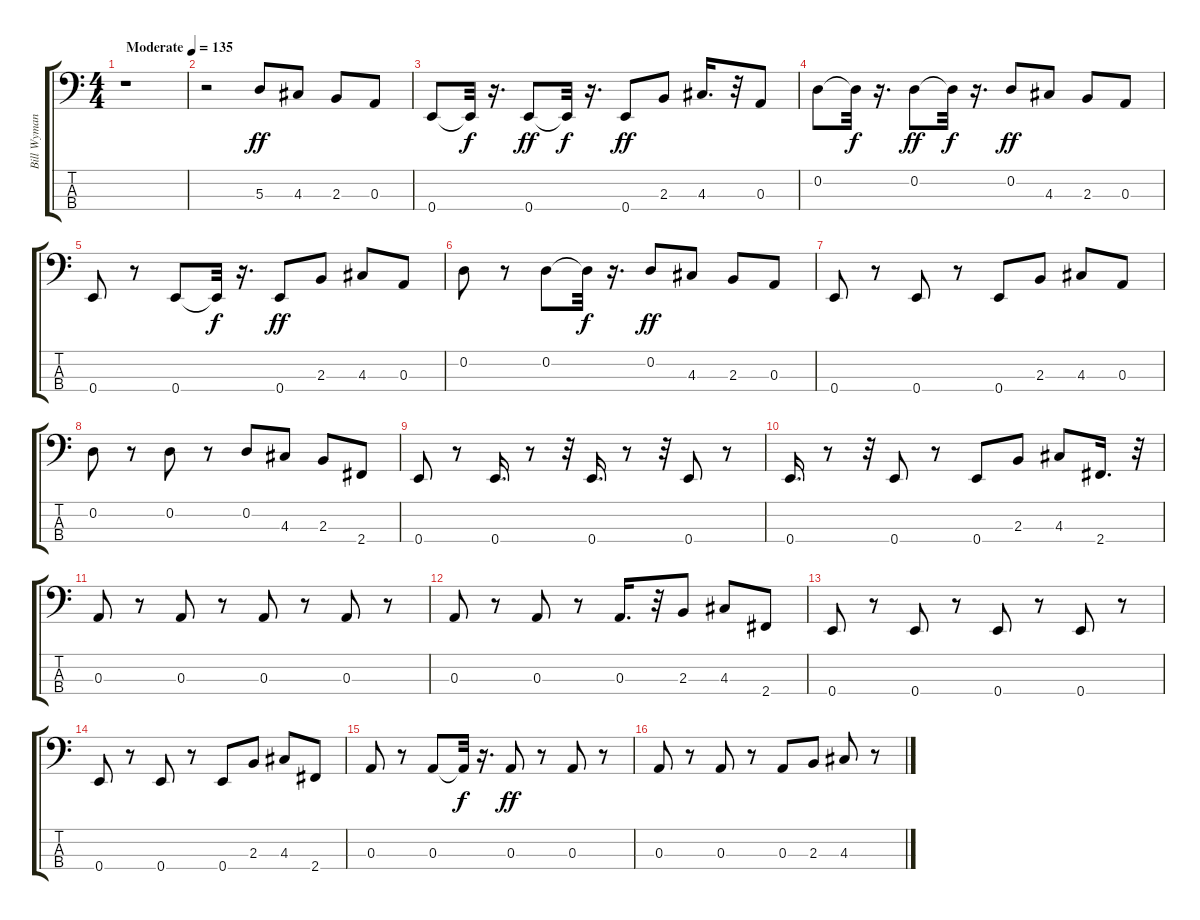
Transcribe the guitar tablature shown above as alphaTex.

\track ("Bill Wyman - Bass" "Bill Wyman") {instrument electricbassfinger}
\staff {score tabs}
\tuning (G2 D2 A1 E1) {hide}
\ts (4 4)
\tempo (135 "Moderate")
\clef f4
\ks c
r.1{dy ff instrument electricbassfinger} |
r.2 5.3.8 4.3.8 2.3.8 0.3.8 |
0.4.8 0.4{t}.32{dy f} r.16{d} 0.4.8{dy ff} 0.4{t}.32{dy f} r.16{d} 0.4.8{dy ff} 2.3.8 4.3.16{d} r.32 0.3.8 |
0.2.8 0.2{t}.32{dy f} r.16{d} 0.2.8{dy ff} 0.2{t}.32{dy f} r.16{d} 0.2.8{dy ff} 4.3.8 2.3.8 0.3.8 |
0.4.8 r.8 0.4.8 0.4{t}.32{dy f} r.16{d} 0.4.8{dy ff} 2.3.8 4.3.8 0.3.8 |
0.2.8 r.8 0.2.8 0.2{t}.32{dy f} r.16{d} 0.2.8{dy ff} 4.3.8 2.3.8 0.3.8 |
0.4.8 r.8 0.4.8 r.8 0.4.8 2.3.8 4.3.8 0.3.8 |
0.2.8 r.8 0.2.8 r.8 0.2.8 4.3.8 2.3.8 2.4.8 |
0.4.8 r.8 0.4.16{d} r.8 r.32 0.4.16{d} r.8 r.32 0.4.8 r.8 |
0.4.16{d} r.8 r.32 0.4.8 r.8 0.4.8 2.3.8 4.3.8 2.4.16{d} r.32 |
0.3.8 r.8 0.3.8 r.8 0.3.8 r.8 0.3.8 r.8 |
0.3.8 r.8 0.3.8 r.8 0.3.16{d} r.32 2.3.8 4.3.8 2.4.8 |
0.4.8 r.8 0.4.8 r.8 0.4.8 r.8 0.4.8 r.8 |
0.4.8 r.8 0.4.8 r.8 0.4.8 2.3.8 4.3.8 2.4.8 |
0.3.8 r.8 0.3.8 0.3{t}.32{dy f} r.16{d} 0.3.8{dy ff} r.8 0.3.8 r.8 |
0.3.8 r.8 0.3.8 r.8 0.3.8 2.3.8 4.3.8 r.8
